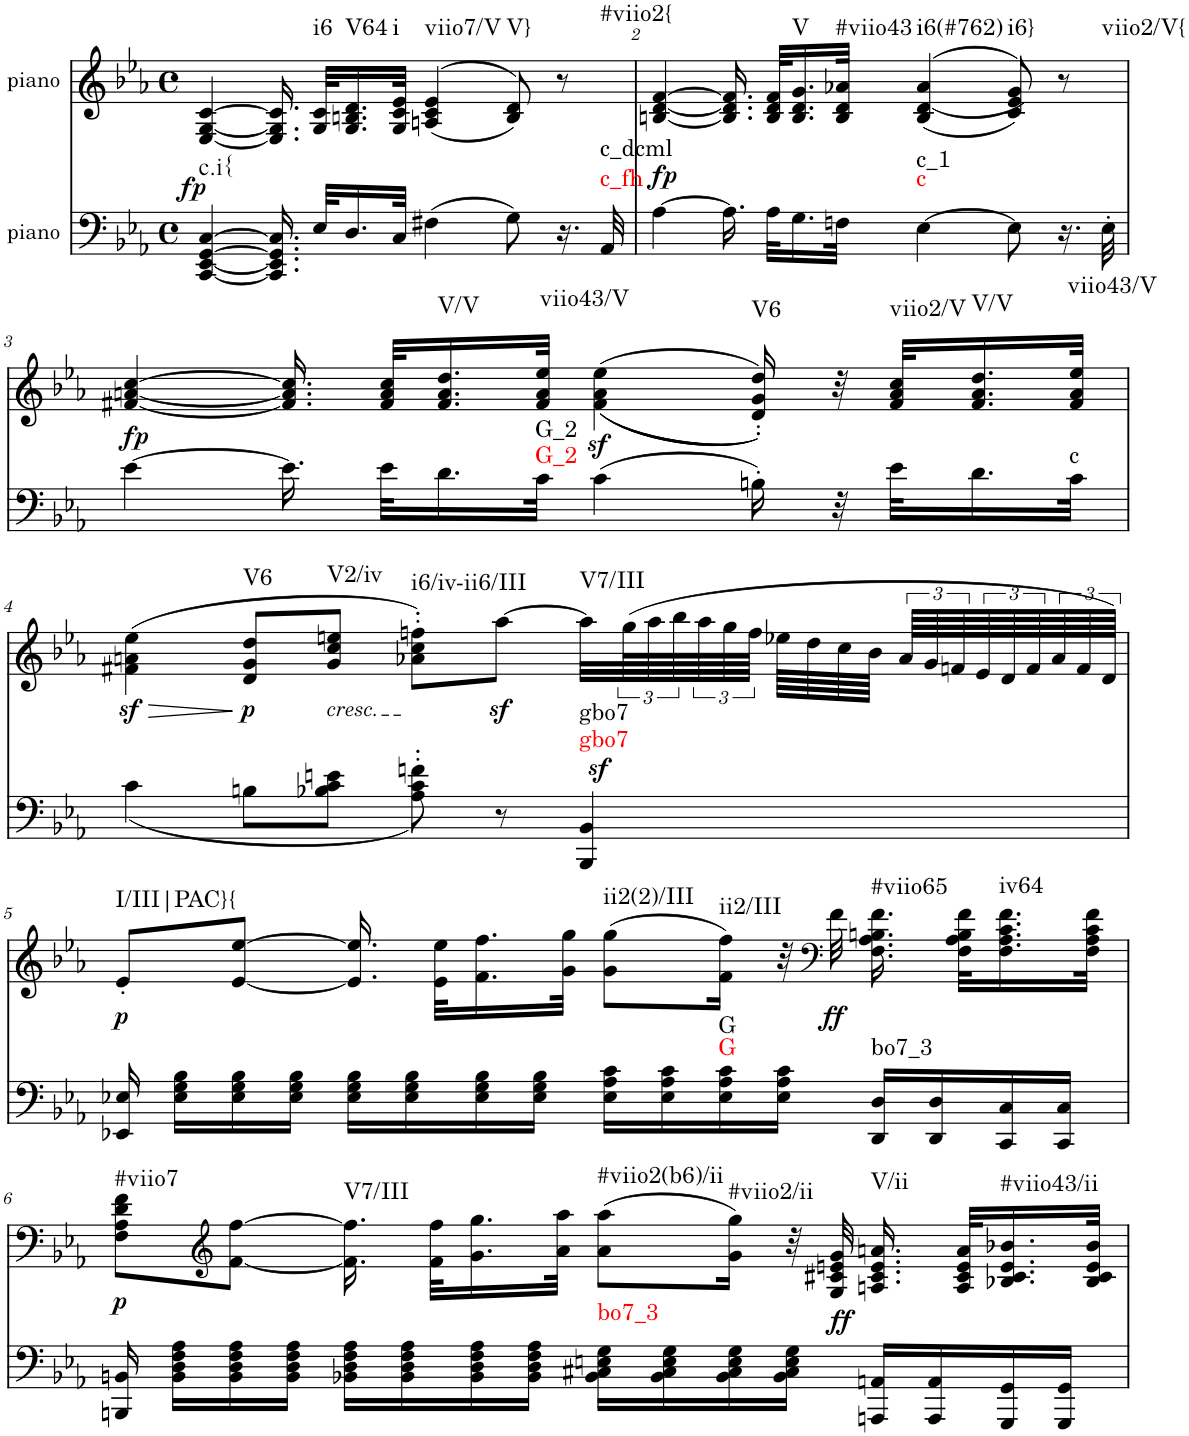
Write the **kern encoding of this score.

**kern	**dynam	**kern	**text	**dynam	**harte
*part2	*part2	*part1	*part1	*part1	*part1
*staff2	*staff2	*staff1	*staff1	*staff1	*
*I"piano	*	*I"piano	*	*	*
*I'Pno	*	*I'Pno	*	*	*
*clefF4	*	*clefG2	*	*	*
*k[b-e-a-]	*	*k[b-e-a-]	*	*	*
*c:	*	*c:	*	*	*
*M4/4	*	*M4/4	*	*	*
*met(c)	*	*met(c)	*	*	*
=1	=1	=1	=1	=1	=1
!	!LO:DY:a	!	!	!	!
[4CC/ [4EE-/ [4GG/ [4C/	fp	[4E-/ [4G/ [4c/	.	.	.
16.CC/] 16.EE-/] 16.GG/] 16.C/]	.	16.E-/] 16.G/] 16.c/]	.	.	.
!	!	!	!	!	!LO:H:kt=i6
32E-/KLL	.	32G/ 32c/KLL	.	.	N
!	!	!	!	!	!LO:H:kt=V64
16.D/	.	16.G/ 16.Bn/ 16.d/	.	.	N
!	!	!	!	!	!LO:H:kt=i
32C/JJk	.	32G/ 32c/ 32e-/JJk	.	.	N
!	!	!	!	!	!LO:H:kt=viio7/V
(4F#X\	.	(>(4An/ 4c/ 4e-/	.	.	N
!	!	!	!	!	!LO:H:kt=V}
8G\)	.	8B/ 8d/))	.	.	N
!	!	!	!	!	!LO:H:kt=#viio2{
16.r	.	8r	.	.	N
32AA-/	.	.	.	.	.
=2	=2	=2	=2	=2	=2
!	!LO:DY:a	!	!	!	!
[4A-\	fp	[4Bn/ [4d/ [4f/	.	.	.
16.A-\]	.	16.B/] 16.d/] 16.f/]	.	.	.
32A-\KLL	.	32B/ 32d/ 32f/KLL	.	.	.
!	!	!	!	!	!LO:H:kt=V
16.G\	.	16.B/ 16.d/ 16.g/	.	.	N
!	!	!	!	!	!LO:H:kt=#viio43
32Fn\JJk	.	32B/ 32d/ 32a-X/JJk	.	.	N
!	!	!	!	!	!LO:H:kt=i6(#762)
[4E-\	.	(<(>(4B/ 4d/ 4a-/	.	.	N
!	!	!	!	!	!LO:H:kt=i6}
8E-\]	.	8c/ 8e-/ 8g/)))	.	.	N
!	!	!	!	!	!LO:H:kt=viio2/V{
16.r	.	8r	.	.	N
32E-'\	.	.	.	.	.
!!LO:LB:g=z
=3	=3	=3	=3	=3	=3
!	!	!	!	!LO:DY:b	!
[4e-\	.	[4f#X/ [4an/ [4cc/	.	fp	.
16.e-\]	.	16.f#/] 16.a/] 16.cc/]	.	.	.
32e-\KLL	.	32f#/ 32a/ 32cc/KLL	.	.	.
!	!	!	!	!	!LO:H:kt=V/V
16.d\	.	16.f#/ 16.a/ 16.dd/	.	.	N
!	!	!	!	!	!LO:H:kt=viio43/V
32c\JJk	.	32f#/ 32a/ 32ee-/JJk	.	.	N
(4c\	.	(<(<(4f#\z< 4a\z< 4ee-\z<	.	.	.
!	!	!	!	!	!LO:H:kt=V6
16Bn'\)	.	16d/' 16g/' 16dd/')))	.	.	N
32r	.	32r	.	.	.
!	!	!	!	!	!LO:H:kt=viio2/V
32e-\KLL	.	32f#/ 32a/ 32cc/KLL	.	.	N
!	!	!	!	!	!LO:H:kt=V/V
16.d\	.	16.f#/ 16.a/ 16.dd/	.	.	N
!	!	!	!	!	!LO:H:kt=viio43/V
32c\JJk	.	32f#/ 32a/ 32ee-/JJk	.	.	N
!!LO:LB:g=z
=4	=4	=4	=4	=4	=4
!	!	!	!	!LO:HP:b	!
(<4c\	.	(4f#X\z< 4an\z< 4ee-\z<	.	>	.
!	!	!	!LO:LY:b	!LO:DY:n=1:b	!LO:H:kt=V6
8Bn\L	.	8d/ 8g/ 8dd/L	p	] p	N
!	!	!LO:TX:b:i:t=cresc.	!	!	!LO:H:kt=V2/iv
8B-X\ 8c\ 8en\J	.	8g/ 8cc/ 8een/J	.	.	N
!	!	!	!	!	!LO:H:kt=i6/iv-ii6/III
8A-\' 8c\' 8fn\')	.	8a-X\' 8cc\' 8ffn\'L)	.	.	N
8r	.	[8aa-z<\J	.	.	.
!	!	!	!	!	!LO:H:kt=V7/III
4BBB-/z> 4BB-/z>	.	32aa-\LLL]	.	.	N
.	.	(96gg\L	.	.	.
.	.	96aa-\	.	.	.
.	.	96bb-\	.	.	.
.	.	96aa-\	.	.	.
.	.	96gg\	.	.	.
.	.	96ff\JJJJ	.	.	.
.	.	64ee-X\LLLL	.	.	.
.	.	64dd\	.	.	.
.	.	64cc\	.	.	.
.	.	64b-\JJJJ	.	.	.
.	.	96a-/LLLL	.	.	.
.	.	96g/	.	.	.
.	.	96fn/	.	.	.
.	.	96e-/	.	.	.
.	.	96d/	.	.	.
.	.	96f/	.	.	.
.	.	96a-/	.	.	.
.	.	96f/	.	.	.
.	.	96d/JJJJ)	.	.	.
!!LO:LB:g=z
=5	=5	=5	=5	=5	=5
!	!	!	!LO:LY:b	!LO:DY:b	!LO:H:kt=I/III|PAC}{
16EE-X/ 16E-X/	.	8e-'/L	p	p	N
16E-\ 16G\ 16B-\LL	.	.	.	.	.
16E-\ 16G\ 16B-\	.	[8e-/ [8ee-/J	.	.	.
16E-\ 16G\ 16B-\JJ	.	.	.	.	.
16E-\ 16G\ 16B-\LL	.	16.e-/] 16.ee-/]	.	.	.
16E-\ 16G\ 16B-\	.	.	.	.	.
.	.	32e-\ 32ee-\KLL	.	.	.
16E-\ 16G\ 16B-\	.	16.f\ 16.ff\	.	.	.
16E-\ 16G\ 16B-\JJ	.	.	.	.	.
.	.	32g\ 32gg\JJk	.	.	.
!	!	!	!	!	!LO:H:kt=ii2(2)/III
16E-\ 16A-\ 16c\LL	.	(8g\ 8gg\L	.	.	N
16E-\ 16A-\ 16c\	.	.	.	.	.
!	!	!	!	!	!LO:H:kt=ii2/III
16E-\ 16A-\ 16c\	.	16f\ 16ff\Jk)	.	.	N
16E-\ 16A-\ 16c\JJ	.	32r	.	.	.
*	*	*clefF4	*	*	*
!	!	!	!LO:LY:b	!LO:DY:b	!
.	.	32f\	ff	ff	.
!	!	!	!	!	!LO:H:kt=#viio65
16DD/ 16D/LL	.	16.F\ 16.A-\ 16.Bn\ 16.f\	.	.	N
16DD/ 16D/	.	.	.	.	.
.	.	32F\ 32A-\ 32B\ 32f\KLL	.	.	.
!	!	!	!	!	!LO:H:kt=iv64
16CC/ 16C/	.	16.F\ 16.A-\ 16.c\ 16.f\	.	.	N
16CC/ 16C/JJ	.	.	.	.	.
.	.	32F\ 32A-\ 32c\ 32f\JJk	.	.	.
!!LO:LB:g=z
=6	=6	=6	=6	=6	=6
!	!	!	!LO:LY:b	!LO:DY:b	!LO:H:kt=#viio7
16BBBn/ 16BBn/	.	8F\ 8A-\ 8d\ 8f\L	p	p	N
16BB\ 16D\ 16F\ 16A-\LL	.	.	.	.	.
*	*	*clefG2	*	*	*
16BB\ 16D\ 16F\ 16A-\	.	[8f\ [8ff\J	.	.	.
16BB\ 16D\ 16F\ 16A-\JJ	.	.	.	.	.
!	!	!	!	!	!LO:H:kt=V7/III
16BB-X\ 16D\ 16F\ 16A-\LL	.	16.f\] 16.ff\]	.	.	N
16BB-\ 16D\ 16F\ 16A-\	.	.	.	.	.
.	.	32f\ 32ff\KLL	.	.	.
16BB-\ 16D\ 16F\ 16A-\	.	16.g\ 16.gg\	.	.	.
16BB-\ 16D\ 16F\ 16A-\JJ	.	.	.	.	.
.	.	32a-\ 32aa-\JJk	.	.	.
!	!	!	!	!	!LO:H:kt=#viio2(b6)/ii
16BB-\ 16C#X\ 16En\ 16G\LL	.	(8a-\ 8aa-\L	.	.	N
16BB-\ 16C#\ 16E\ 16G\	.	.	.	.	.
!	!	!	!	!	!LO:H:kt=#viio2/ii
16BB-\ 16C#\ 16E\ 16G\	.	16g\ 16gg\Jk)	.	.	N
16BB-\ 16C#\ 16E\ 16G\JJ	.	32r	.	.	.
!	!	!	!LO:LY:b	!	!
.	.	32G/ 32c#X/ 32en/ 32g/	ff	.	.
!	!LO:DY:a	!	!	!	!LO:H:kt=V/ii
16AAAn/ 16AAn/LL	ff	16.An/ 16.c#/ 16.e/ 16.an/	.	.	N
16AAA/ 16AA/	.	.	.	.	.
.	.	32A/ 32c#/ 32e/ 32a/KLL	.	.	.
!	!	!	!	!	!LO:H:kt=#viio43/ii
16GGG/ 16GG/	.	16.B-X/ 16.c#/ 16.e/ 16.b-X/	.	.	N
16GGG/ 16GG/JJ	.	.	.	.	.
.	.	32B-/ 32c#/ 32e/ 32b-/JJk	.	.	.
=	=	=	=	=	=
*-	*-	*-	*-	*-	*-
